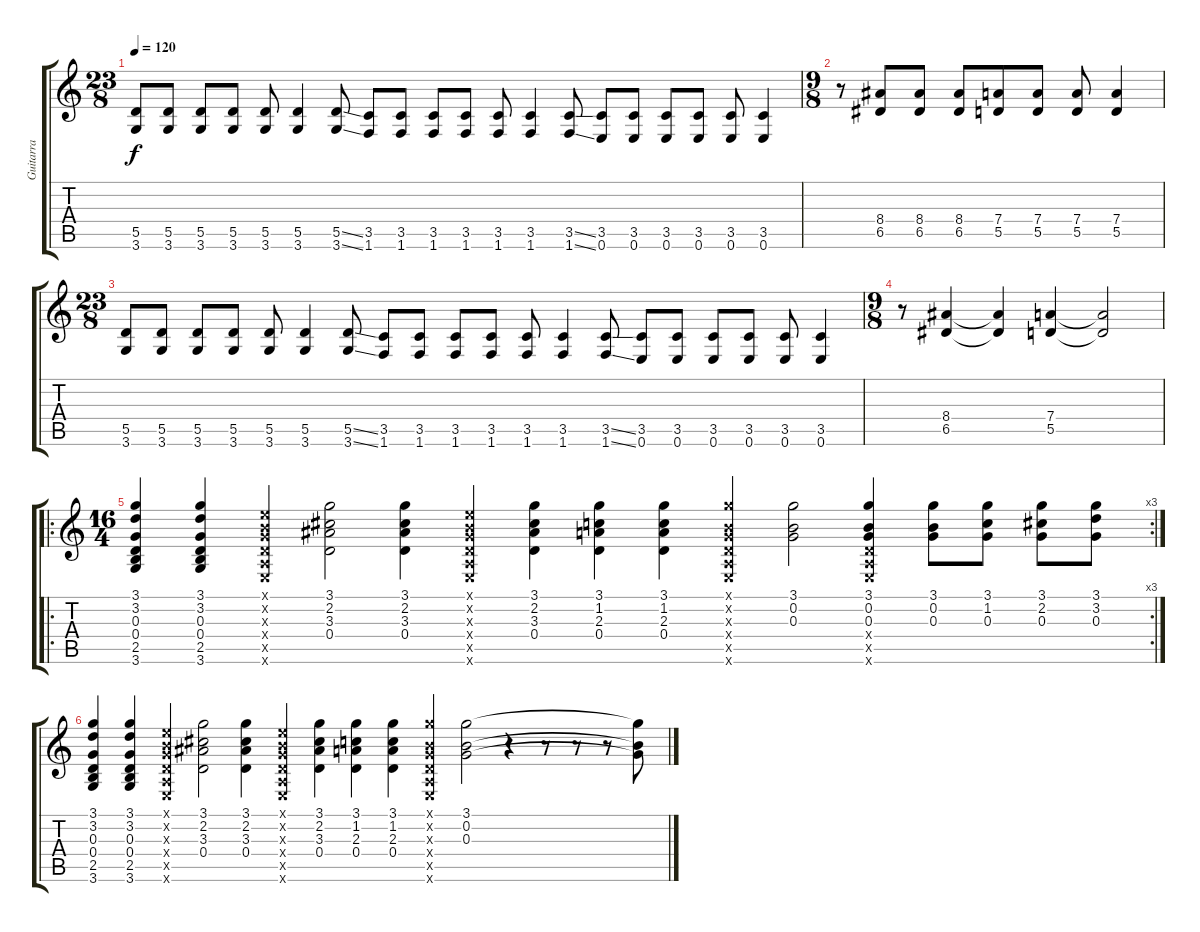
\track ("Guitarra" "Guitarra") {instrument distortionguitar}
\staff {score tabs}
\tuning (E4 B3 G3 D3 A2 E2) {hide}
\ts (23 8)
\tempo 120
\clef g2
\ks c
(5.5 3.6).8{dy f} (5.5 3.6).8 (5.5 3.6).8 (5.5 3.6).8 (5.5 3.6).8 (5.5 3.6).4 (5.5{ss} 3.6{ss}).8 (3.5 1.6).8 (3.5 1.6).8 (3.5 1.6).8 (3.5 1.6).8 (3.5 1.6).8 (3.5 1.6).4 (3.5{ss} 1.6{ss}).8 (3.5 0.6).8 (3.5 0.6).8 (3.5 0.6).8 (3.5 0.6).8 (3.5 0.6).8 (3.5 0.6).4 |
\ts (9 8)
r.8 (8.4 6.5).8 (8.4 6.5).8 (8.4 6.5).8 (7.4 5.5).8 (7.4 5.5).8 (7.4 5.5).8 (7.4 5.5).4 |
\ts (23 8)
(5.5 3.6).8 (5.5 3.6).8 (5.5 3.6).8 (5.5 3.6).8 (5.5 3.6).8 (5.5 3.6).4 (5.5{ss} 3.6{ss}).8 (3.5 1.6).8 (3.5 1.6).8 (3.5 1.6).8 (3.5 1.6).8 (3.5 1.6).8 (3.5 1.6).4 (3.5{ss} 1.6{ss}).8 (3.5 0.6).8 (3.5 0.6).8 (3.5 0.6).8 (3.5 0.6).8 (3.5 0.6).8 (3.5 0.6).4 |
\ts (9 8)
r.8 (8.4 6.5).4 (8.4{t} 6.5{t}).4 (7.4 5.5).4 (7.4{t} 5.5{t}).2 |
\ro
\rc 3
\ts (16 4)
(3.1 3.2 0.3 0.4 2.5 3.6).4 (3.1 3.2 0.3 0.4 2.5 3.6).4 (0.1{x} 0.2{x} 0.3{x} 0.4{x} 0.5{x} 0.6{x}).4 (3.1 2.2 3.3 0.4).2 (3.1 2.2 3.3 0.4).4 (0.1{x} 0.2{x} 0.3{x} 0.4{x} 0.5{x} 0.6{x}).4 (3.1 2.2 3.3 0.4).4 (3.1 1.2 2.3 0.4).4 (3.1 1.2 2.3 0.4).4 (3.1{x} 0.2{x} 0.3{x} 0.4{x} 0.5{x} 0.6{x}).4 (3.1 0.2 0.3).2 (3.1 0.2 0.3 0.4{x} 0.5{x} 0.6{x}).4 (3.1 0.2 0.3).8 (3.1 1.2 0.3).8 (3.1 2.2 0.3).8 (3.1 3.2 0.3).8 |
(3.1 3.2 0.3 0.4 2.5 3.6).4 (3.1 3.2 0.3 0.4 2.5 3.6).4 (0.1{x} 0.2{x} 0.3{x} 0.4{x} 0.5{x} 0.6{x}).4 (3.1 2.2 3.3 0.4).2 (3.1 2.2 3.3 0.4).4 (0.1{x} 0.2{x} 0.3{x} 0.4{x} 0.5{x} 0.6{x}).4 (3.1 2.2 3.3 0.4).4 (3.1 1.2 2.3 0.4).4 (3.1 1.2 2.3 0.4).4 (3.1{x} 0.2{x} 0.3{x} 0.4{x} 0.5{x} 0.6{x}).4 (3.1 0.2 0.3).2 r.4 r.8 r.8 r.8 (3.1{t} 0.2{t} 0.3{t}).8
